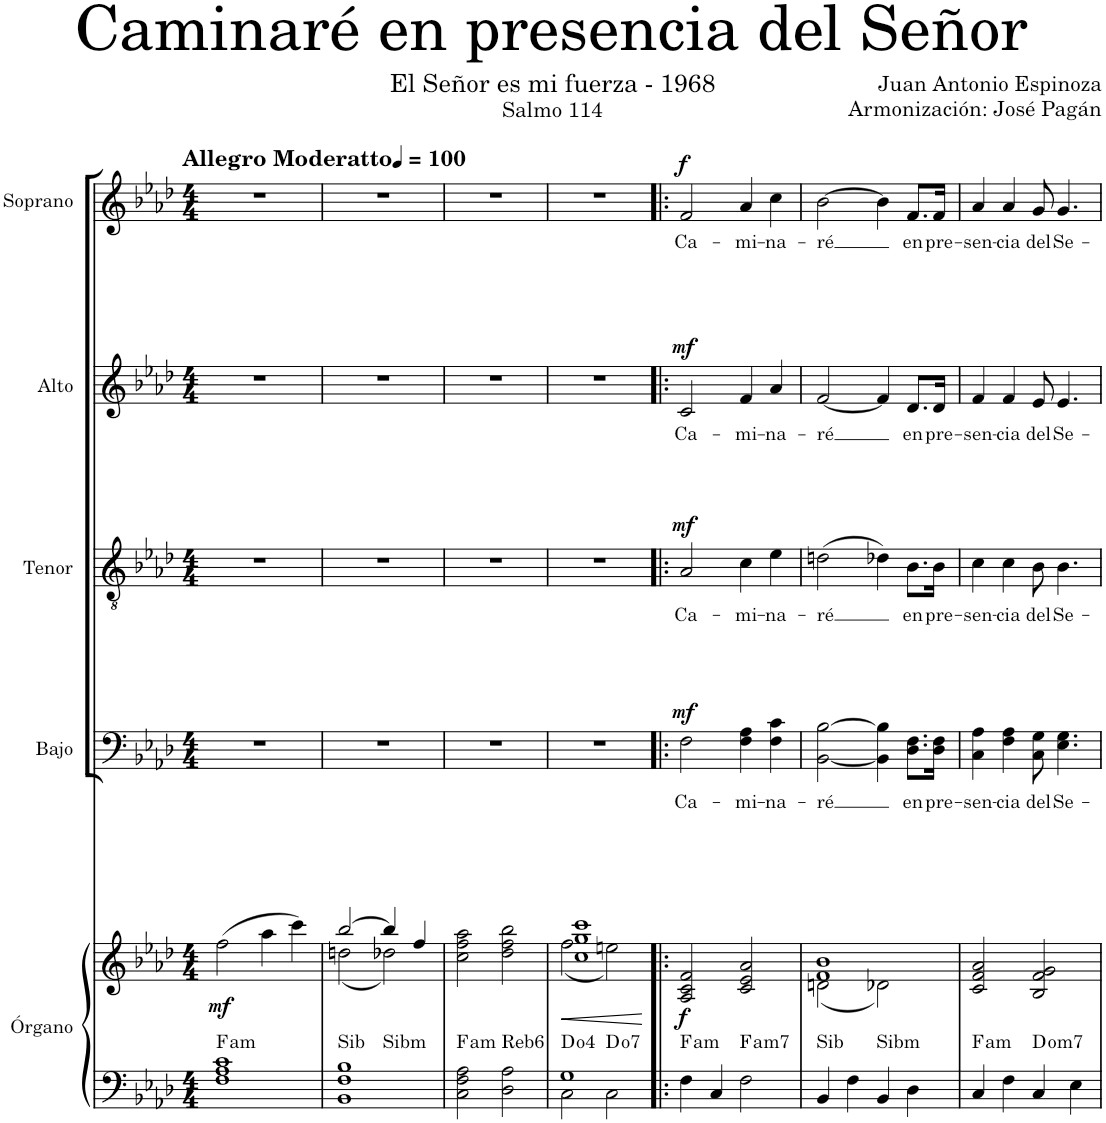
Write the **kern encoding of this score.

**kern	**kern	**dynam	**harte	**kern	**text	**dynam	**kern	**text	**dynam	**kern	**text	**dynam	**kern	**text	**dynam
*part5	*part5	*part5	*part5	*part4	*part4	*part4	*part3	*part3	*part3	*part2	*part2	*part2	*part1	*part1	*part1
*staff6	*staff5	*staff5/6	*	*staff4	*staff4	*staff4	*staff3	*staff3	*staff3	*staff2	*staff2	*staff2	*staff1	*staff1	*staff1
*I"Órgano	*	*	*	*I"Bajo	*	*	*I"Tenor	*	*	*I"Alto	*	*	*I"Soprano	*	*
*	*	*	*	*I'B.	*	*	*I'T.	*	*	*I'A.	*	*	*I'S.	*	*
*clefF4	*clefG2	*	*	*clefF4	*	*	*clefGv2	*	*	*clefG2	*	*	*clefG2	*	*
*k[b-e-a-d-]	*k[b-e-a-d-]	*	*	*k[b-e-a-d-]	*	*	*k[b-e-a-d-]	*	*	*k[b-e-a-d-]	*	*	*k[b-e-a-d-]	*	*
*M4/4	*M4/4	*	*	*M4/4	*	*	*M4/4	*	*	*M4/4	*	*	*M4/4	*	*
*MM100	*MM100	*	*	*MM100	*	*	*MM100	*	*	*MM100	*	*	*MM100	*	*
=1	=1	=1	=1	=1	=1	=1	=1	=1	=1	=1	=1	=1	=1	=1	=1
!	!	!	!	!	!	!	!	!	!	!	!	!	!LO:TX:a:B:t=Allegro Moderatto	!	!
!	!	!LO:DY:b	!LO:H:kt=am	!	!	!	!	!	!	!	!	!	!	!	!
1F 1A- 1c	(2ff\	mf	.	1r	.	.	1r	.	.	1r	.	.	1r	.	.
.	4aa-\	.	.	.	.	.	.	.	.	.	.	.	.	.	.
.	4ccc\)	.	.	.	.	.	.	.	.	.	.	.	.	.	.
=2	=2	=2	=2	=2	=2	=2	=2	=2	=2	=2	=2	=2	=2	=2	=2
*	*^	*	*	*	*	*	*	*	*	*	*	*	*	*	*
!	!	!	!	!LO:H:n=1:kt=Sib	!	!	!	!	!	!	!	!	!	!	!	!
!	!	!	!	!LO:H:n=2:kt=Sibm	!	!	!	!	!	!	!	!	!	!	!	!
1BB- 1F 1B-	[2bb-/	(2ddn\	.	N N	1r	.	.	1r	.	.	1r	.	.	1r	.	.
.	4bb-/]	2dd-X\)	.	.	.	.	.	.	.	.	.	.	.	.	.	.
.	4ff/	.	.	.	.	.	.	.	.	.	.	.	.	.	.	.
*	*v	*v	*	*	*	*	*	*	*	*	*	*	*	*	*	*
=3	=3	=3	=3	=3	=3	=3	=3	=3	=3	=3	=3	=3	=3	=3	=3
!	!	!	!LO:H:kt=am	!	!	!	!	!	!	!	!	!	!	!	!
2C\ 2F\ 2A-\	2cc\ 2ff\ 2aa-\	.	.	1r	.	.	1r	.	.	1r	.	.	1r	.	.
!	!	!	!LO:H:kt=Reb6	!	!	!	!	!	!	!	!	!	!	!	!
2D-\ 2A-\	2dd-\ 2ff\ 2bb-\	.	N	.	.	.	.	.	.	.	.	.	.	.	.
=4	=4	=4	=4	=4	=4	=4	=4	=4	=4	=4	=4	=4	=4	=4	=4
*^	*	*	*	*	*	*	*	*	*	*	*	*	*	*	*
!	!	!	!LO:HP:b	!	!	!	!	!	!	!	!	!	!	!	!	!
*	*	*^	*	*	*	*	*	*	*	*	*	*	*	*	*	*
1G	2C\	1cc 1gg 1ccc	(2ff\	<	D:dim(4)	1r	.	.	1r	.	.	1r	.	.	1r	.	.
!	!	!	!	!	!LO:H:kt=7	!	!	!	!	!	!	!	!	!	!	!	!
.	2C\	.	2een\)	.	D:dim7	.	.	.	.	.	.	.	.	.	.	.	.
*v	*v	*	*	*	*	*	*	*	*	*	*	*	*	*	*	*	*
*	*v	*v	*	*	*	*	*	*	*	*	*	*	*	*	*	*
.	.	[	.	.	.	.	.	.	.	.	.	.	.	.	.
=5!|:	=5!|:	=5!|:	=5!|:	=5!|:	=5!|:	=5!|:	=5!|:	=5!|:	=5!|:	=5!|:	=5!|:	=5!|:	=5!|:	=5!|:	=5!|:
!	!	!LO:DY:b	!LO:H:kt=am	!	!LO:LY:b	!LO:DY:a	!	!LO:LY:b	!LO:DY:a	!	!LO:LY:b	!LO:DY:a	!	!LO:LY:b	!LO:DY:a
4F\	2A-/ 2c/ 2f/	f	.	2F\	Ca-	mf	2A-/	Ca-	mf	2c/	Ca-	mf	2f/	Ca-	f
4C/	.	.	.	.	.	.	.	.	.	.	.	.	.	.	.
!	!	!	!LO:H:kt=am	!	!LO:LY:b	!	!	!LO:LY:b	!	!	!LO:LY:b	!	!	!LO:LY:b	!
2F\	2c/ 2e-/ 2a-/	.	.	4F\ 4A-\	-mi-	.	4c\	-mi-	.	4f/	-mi-	.	4a-/	-mi-	.
!	!	!	!	!	!LO:LY:b	!	!	!LO:LY:b	!	!	!LO:LY:b	!	!	!LO:LY:b	!
.	.	.	.	4F\ 4c\	-na-	.	4e-\	-na-	.	4a-/	-na-	.	4cc\	-na-	.
=6	=6	=6	=6	=6	=6	=6	=6	=6	=6	=6	=6	=6	=6	=6	=6
*	*^	*	*	*	*	*	*	*	*	*	*	*	*	*	*
!	!	!	!	!LO:H:kt=Sib	!	!LO:LY:b	!	!	!LO:LY:b	!	!	!LO:LY:b	!	!	!LO:LY:b	!
4BB-/	1f 1b-	(2dn\	.	N	[2BB-\ [2B-\	-ré	.	(2dn\	-ré	.	[2f/	-ré	.	[2b-\	-ré	.
4F\	.	.	.	.	.	.	.	.	.	.	.	.	.	.	.	.
!	!	!	!	!LO:H:kt=Sibm	!	!	!	!	!	!	!	!	!	!	!	!
4BB-/	.	2d-X\)	.	N	4BB-\] 4B-\]	.	.	4d-X\)	.	.	4f/]	.	.	4b-\]	.	.
!	!	!	!	!	!	!LO:LY:b	!	!	!LO:LY:b	!	!	!LO:LY:b	!	!	!LO:LY:b	!
4D-\	.	.	.	.	8.D-\ 8.F\L	en	.	8.B-\L	en	.	8.d-/L	en	.	8.f/L	en	.
!	!	!	!	!	!	!LO:LY:b	!	!	!LO:LY:b	!	!	!LO:LY:b	!	!	!LO:LY:b	!
.	.	.	.	.	16D-\ 16F\Jk	pre-	.	16B-\Jk	pre-	.	16d-/Jk	pre-	.	16f/Jk	pre-	.
*	*v	*v	*	*	*	*	*	*	*	*	*	*	*	*	*	*
=7	=7	=7	=7	=7	=7	=7	=7	=7	=7	=7	=7	=7	=7	=7	=7
!	!	!	!LO:H:kt=am	!	!LO:LY:b	!	!	!LO:LY:b	!	!	!LO:LY:b	!	!	!LO:LY:b	!
4C/	2c/ 2f/ 2a-/	.	.	4C\ 4A-\	-sen-	.	4c\	-sen-	.	4f/	-sen-	.	4a-/	-sen-	.
!	!	!	!	!	!LO:LY:b	!	!	!LO:LY:b	!	!	!LO:LY:b	!	!	!LO:LY:b	!
4F\	.	.	.	4F\ 4A-\	-cia	.	4c\	-cia	.	4f/	-cia	.	4a-/	-cia	.
!	!	!	!	!	!LO:LY:b	!	!	!LO:LY:b	!	!	!LO:LY:b	!	!	!LO:LY:b	!
4C/	2B-/ 2f/ 2g/	.	D:dim	8C\ 8G\	del	.	8B-\	del	.	8e-/	del	.	8g/	del	.
!	!	!	!	!	!LO:LY:b	!	!	!LO:LY:b	!	!	!LO:LY:b	!	!	!LO:LY:b	!
.	.	.	.	4.E-\ 4.G\	Se-	.	4.B-\	Se-	.	4.e-/	Se-	.	4.g/	Se-	.
4E-\	.	.	.	.	.	.	.	.	.	.	.	.	.	.	.
=	=	=	=	=	=	=	=	=	=	=	=	=	=	=	=
*-	*-	*-	*-	*-	*-	*-	*-	*-	*-	*-	*-	*-	*-	*-	*-
